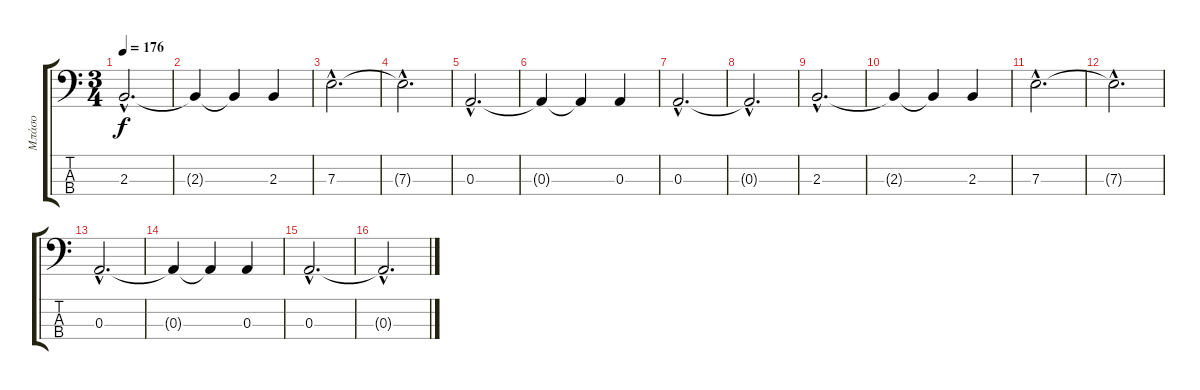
\track ("Μπάσο" "Μπάσο") {instrument electricbassfinger}
\staff {score tabs}
\tuning (G2 D2 A1 E1) {hide}
\ts (3 4)
\tempo 176
\clef f4
\ks c
2.3{hac}.2{d dy f} |
2.3{t}.4 2.3{t}.4 2.3.4 |
7.3{hac}.2{d} |
7.3{hac t}.2{d} |
0.3{hac}.2{d} |
0.3{t}.4 0.3{t}.4 0.3.4 |
0.3{hac}.2{d} |
0.3{hac t}.2{d} |
2.3{hac}.2{d} |
2.3{t}.4 2.3{t}.4 2.3.4 |
7.3{hac}.2{d} |
7.3{hac t}.2{d} |
0.3{hac}.2{d} |
0.3{t}.4 0.3{t}.4 0.3.4 |
0.3{hac}.2{d} |
0.3{hac t}.2{d}
